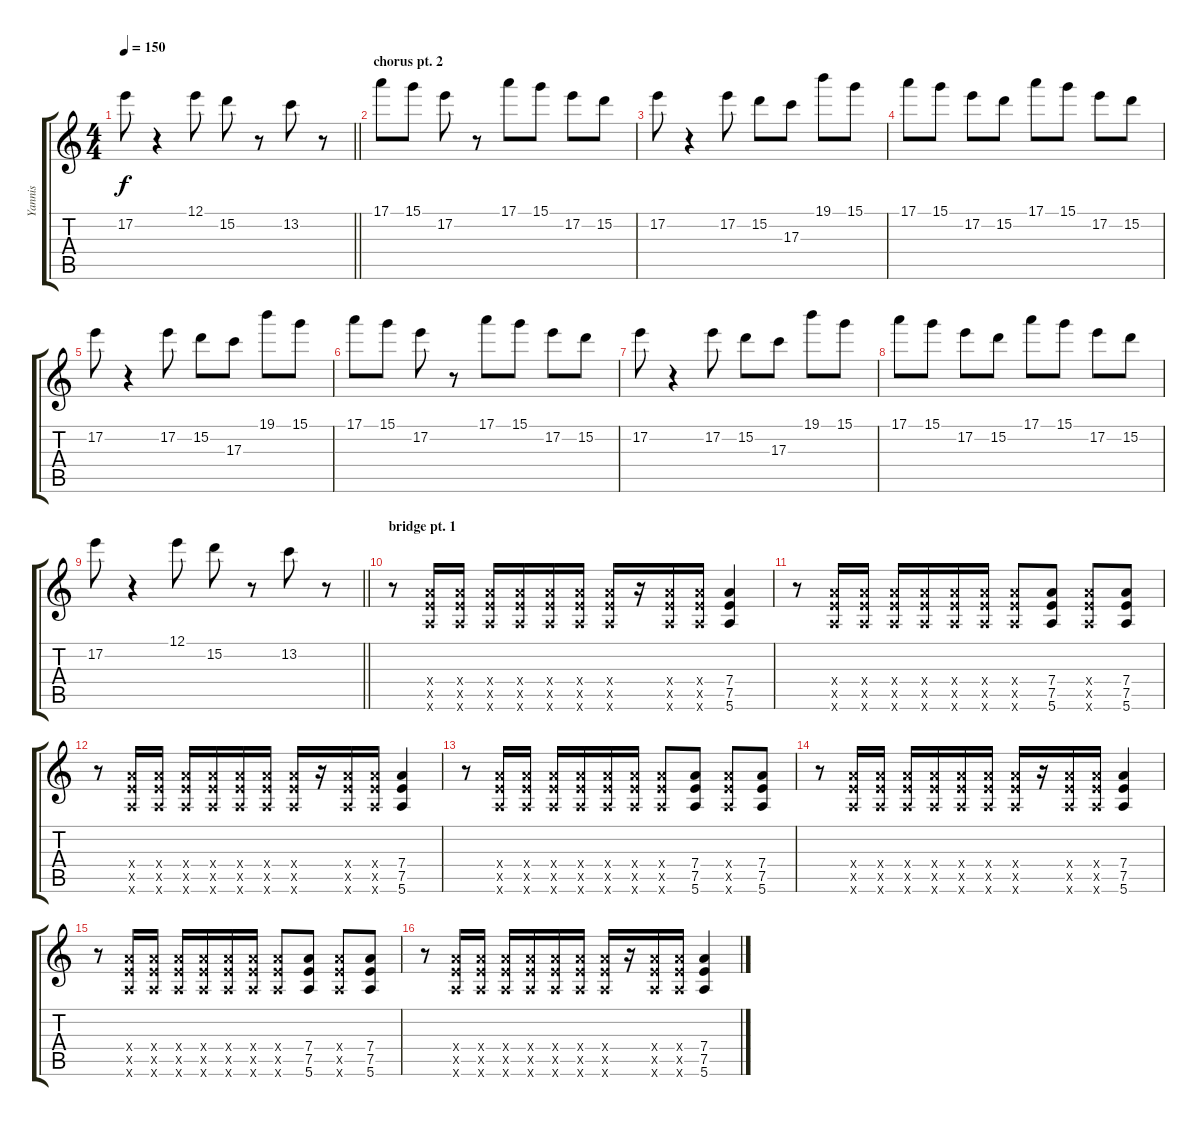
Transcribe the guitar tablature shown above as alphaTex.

\track ("Yannis" "Yannis") {instrument electricguitarclean}
\staff {score tabs}
\tuning (E4 B3 G3 D3 A2 E2) {hide}
\ts (4 4)
\tempo 150
\clef g2
\barLineRight lightlight
\ks c
17.2.8{dy f} r.4 12.1.8 15.2.8 r.8 13.2.8 r.8 |
\section ("" "chorus pt. 2")
17.1.8 15.1.8 17.2.8 r.8 17.1.8 15.1.8 17.2.8 15.2.8 |
17.2.8 r.4 17.2.8 15.2.8 17.3.8 19.1.8 15.1.8 |
17.1.8 15.1.8 17.2.8 15.2.8 17.1.8 15.1.8 17.2.8 15.2.8 |
17.2.8 r.4 17.2.8 15.2.8 17.3.8 19.1.8 15.1.8 |
17.1.8 15.1.8 17.2.8 r.8 17.1.8 15.1.8 17.2.8 15.2.8 |
17.2.8 r.4 17.2.8 15.2.8 17.3.8 19.1.8 15.1.8 |
17.1.8 15.1.8 17.2.8 15.2.8 17.1.8 15.1.8 17.2.8 15.2.8 |
\barLineRight lightlight
17.2.8 r.4 12.1.8 15.2.8 r.8 13.2.8 r.8 |
\section ("" "bridge pt. 1")
r.8{instrument overdrivenguitar} (7.4{x} 7.5{x} 5.6{x}).16 (7.4{x} 7.5{x} 5.6{x}).16 (7.4{x} 7.5{x} 5.6{x}).16 (7.4{x} 7.5{x} 5.6{x}).16 (7.4{x} 7.5{x} 5.6{x}).16 (7.4{x} 7.5{x} 5.6{x}).16 (7.4{x} 7.5{x} 5.6{x}).16 r.16 (7.4{x} 7.5{x} 5.6{x}).16 (7.4{x} 7.5{x} 5.6{x}).16 (7.4 7.5 5.6).4 |
r.8 (7.4{x} 7.5{x} 5.6{x}).16 (7.4{x} 7.5{x} 5.6{x}).16 (7.4{x} 7.5{x} 5.6{x}).16 (7.4{x} 7.5{x} 5.6{x}).16 (7.4{x} 7.5{x} 5.6{x}).16 (7.4{x} 7.5{x} 5.6{x}).16 (7.4{x} 7.5{x} 5.6{x}).8 (7.4 7.5 5.6).8 (7.4{x} 7.5{x} 5.6{x}).8 (7.4 7.5 5.6).8 |
r.8 (7.4{x} 7.5{x} 5.6{x}).16 (7.4{x} 7.5{x} 5.6{x}).16 (7.4{x} 7.5{x} 5.6{x}).16 (7.4{x} 7.5{x} 5.6{x}).16 (7.4{x} 7.5{x} 5.6{x}).16 (7.4{x} 7.5{x} 5.6{x}).16 (7.4{x} 7.5{x} 5.6{x}).16 r.16 (7.4{x} 7.5{x} 5.6{x}).16 (7.4{x} 7.5{x} 5.6{x}).16 (7.4 7.5 5.6).4 |
r.8 (7.4{x} 7.5{x} 5.6{x}).16 (7.4{x} 7.5{x} 5.6{x}).16 (7.4{x} 7.5{x} 5.6{x}).16 (7.4{x} 7.5{x} 5.6{x}).16 (7.4{x} 7.5{x} 5.6{x}).16 (7.4{x} 7.5{x} 5.6{x}).16 (7.4{x} 7.5{x} 5.6{x}).8 (7.4 7.5 5.6).8 (7.4{x} 7.5{x} 5.6{x}).8 (7.4 7.5 5.6).8 |
r.8 (7.4{x} 7.5{x} 5.6{x}).16 (7.4{x} 7.5{x} 5.6{x}).16 (7.4{x} 7.5{x} 5.6{x}).16 (7.4{x} 7.5{x} 5.6{x}).16 (7.4{x} 7.5{x} 5.6{x}).16 (7.4{x} 7.5{x} 5.6{x}).16 (7.4{x} 7.5{x} 5.6{x}).16 r.16 (7.4{x} 7.5{x} 5.6{x}).16 (7.4{x} 7.5{x} 5.6{x}).16 (7.4 7.5 5.6).4 |
r.8 (7.4{x} 7.5{x} 5.6{x}).16 (7.4{x} 7.5{x} 5.6{x}).16 (7.4{x} 7.5{x} 5.6{x}).16 (7.4{x} 7.5{x} 5.6{x}).16 (7.4{x} 7.5{x} 5.6{x}).16 (7.4{x} 7.5{x} 5.6{x}).16 (7.4{x} 7.5{x} 5.6{x}).8 (7.4 7.5 5.6).8 (7.4{x} 7.5{x} 5.6{x}).8 (7.4 7.5 5.6).8 |
r.8 (7.4{x} 7.5{x} 5.6{x}).16 (7.4{x} 7.5{x} 5.6{x}).16 (7.4{x} 7.5{x} 5.6{x}).16 (7.4{x} 7.5{x} 5.6{x}).16 (7.4{x} 7.5{x} 5.6{x}).16 (7.4{x} 7.5{x} 5.6{x}).16 (7.4{x} 7.5{x} 5.6{x}).16 r.16 (7.4{x} 7.5{x} 5.6{x}).16 (7.4{x} 7.5{x} 5.6{x}).16 (7.4 7.5 5.6).4
